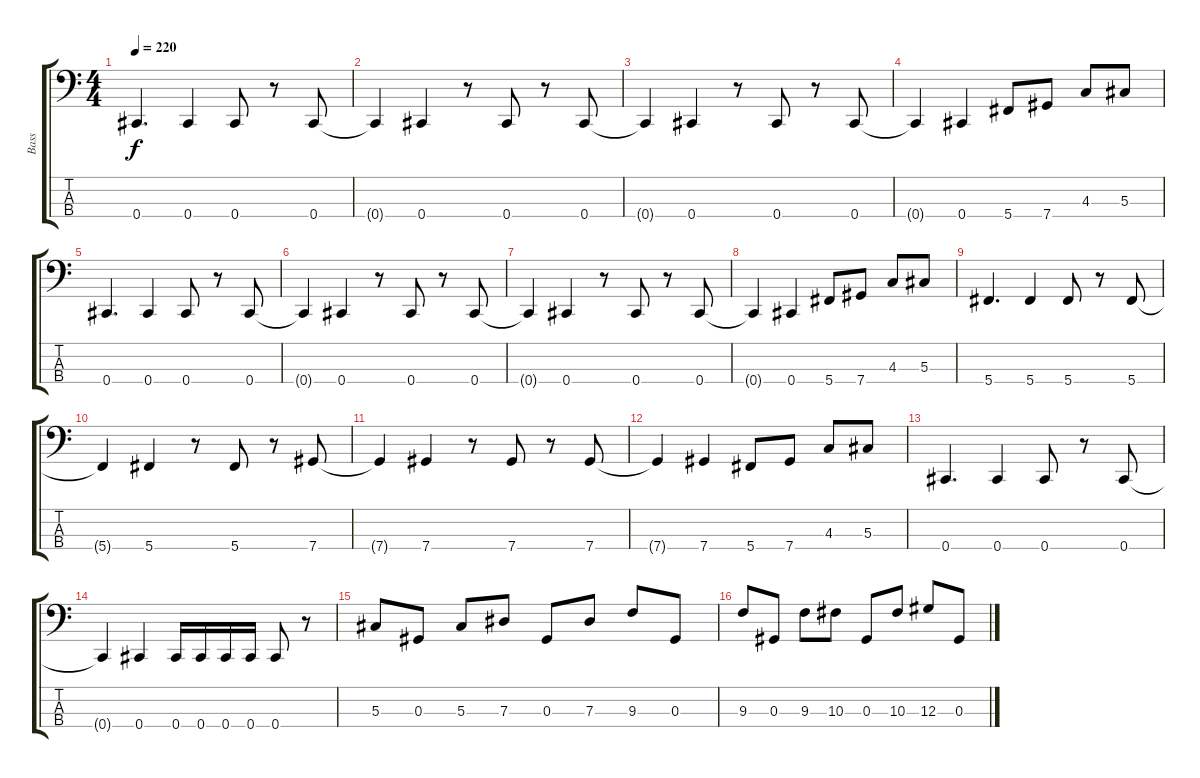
\track ("Bass" "Bass") {instrument electricbassfinger}
\staff {score tabs}
\tuning (Gb2 Db2 Ab1 Db1) {hide}
\ts (4 4)
\tempo 220
\clef f4
\ks c
0.4.4{d dy f} 0.4.4 0.4.8 r.8 0.4.8 |
0.4{t}.4 0.4.4 r.8 0.4.8 r.8 0.4.8 |
0.4{t}.4 0.4.4 r.8 0.4.8 r.8 0.4.8 |
0.4{t}.4 0.4.4 5.4.8 7.4.8 4.3.8 5.3.8 |
0.4.4{d} 0.4.4 0.4.8 r.8 0.4.8 |
0.4{t}.4 0.4.4 r.8 0.4.8 r.8 0.4.8 |
0.4{t}.4 0.4.4 r.8 0.4.8 r.8 0.4.8 |
0.4{t}.4 0.4.4 5.4.8 7.4.8 4.3.8 5.3.8 |
5.4.4{d} 5.4.4 5.4.8 r.8 5.4.8 |
5.4{t}.4 5.4.4 r.8 5.4.8 r.8 7.4.8 |
7.4{t}.4 7.4.4 r.8 7.4.8 r.8 7.4.8 |
7.4{t}.4 7.4.4 5.4.8 7.4.8 4.3.8 5.3.8 |
0.4.4{d} 0.4.4 0.4.8 r.8 0.4.8 |
0.4{t}.4 0.4.4 0.4.16 0.4.16 0.4.16 0.4.16 0.4.8 r.8 |
5.3.8 0.3.8 5.3.8 7.3.8 0.3.8 7.3.8 9.3.8 0.3.8 |
9.3.8 0.3.8 9.3.8 10.3.8 0.3.8 10.3.8 12.3.8 0.3.8
